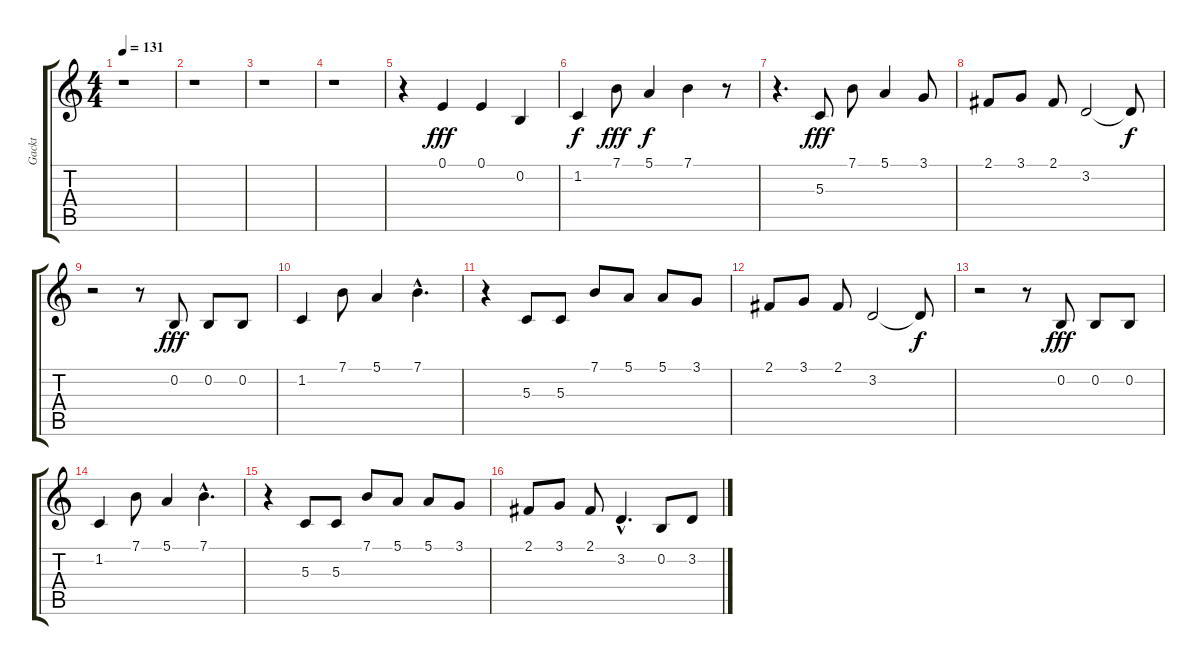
\track ("Gackt" "Gackt") {instrument synthvoice}
\staff {score tabs}
\tuning (E4 B3 G3 D3 A2 E2) {hide}
\ts (4 4)
\tempo 131
\clef g2
\ks c
r.1{dy fff} |
r.1 |
r.1 |
r.1 |
r.4 0.1.4 0.1.4 0.2.4 |
1.2.4{dy f} 7.1.8{dy fff} 5.1.4{dy f} 7.1.4 r.8 |
r.4{d} 5.3.8{dy fff} 7.1.8 5.1.4 3.1.8 |
2.1.8 3.1.8 2.1.8 3.2.2 3.2{t}.8{dy f} |
r.2 r.8 0.2.8{dy fff} 0.2.8 0.2.8 |
1.2.4 7.1.8 5.1.4 7.1{hac}.4{d} |
r.4 5.3.8 5.3.8 7.1.8 5.1.8 5.1.8 3.1.8 |
2.1.8 3.1.8 2.1.8 3.2.2 3.2{t}.8{dy f} |
r.2 r.8 0.2.8{dy fff} 0.2.8 0.2.8 |
1.2.4 7.1.8 5.1.4 7.1{hac}.4{d} |
r.4 5.3.8 5.3.8 7.1.8 5.1.8 5.1.8 3.1.8 |
2.1.8 3.1.8 2.1.8 3.2{hac}.4{d} 0.2.8 3.2.8
